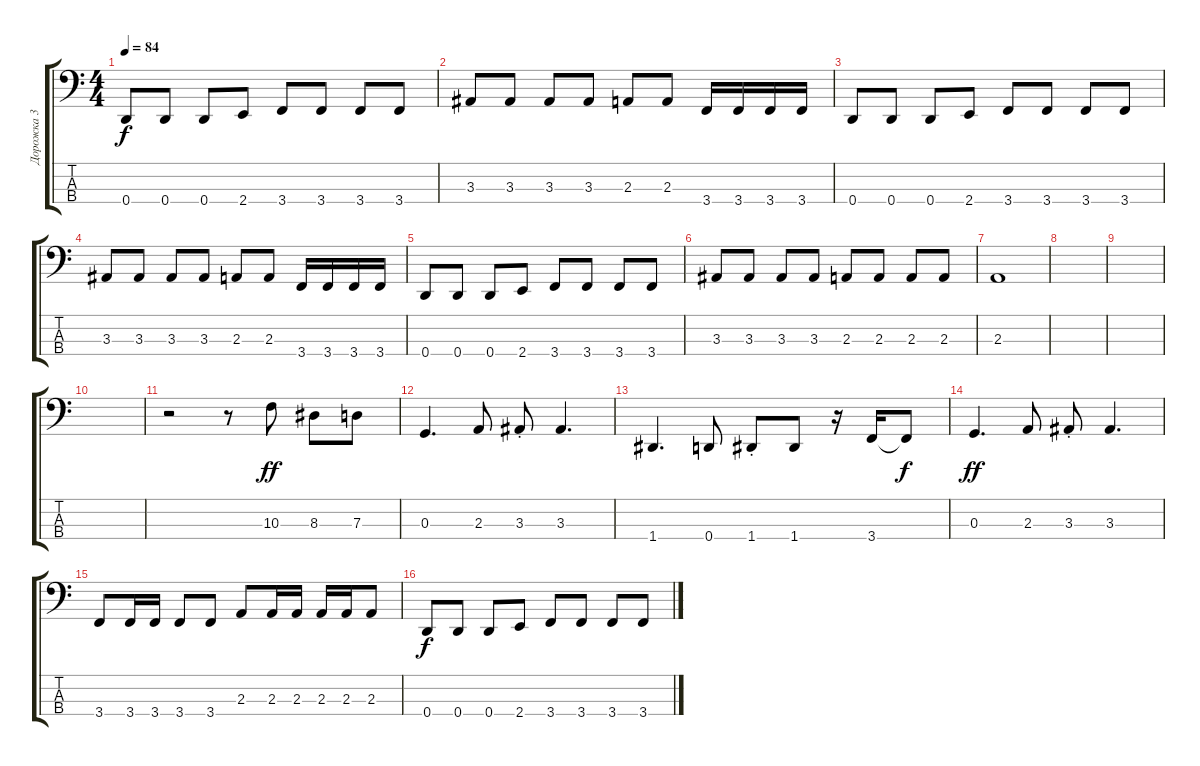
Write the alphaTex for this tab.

\track ("Дорожка 3" "Дорожка 3") {instrument electricbassfinger}
\staff {score tabs}
\tuning (F2 C2 G1 D1) {hide}
\ts (4 4)
\tempo 84
\clef f4
\ks c
0.4.8{dy f} 0.4.8 0.4.8 2.4.8 3.4.8 3.4.8 3.4.8 3.4.8 |
3.3.8 3.3.8 3.3.8 3.3.8 2.3.8 2.3.8 3.4.16 3.4.16 3.4.16 3.4.16 |
0.4.8 0.4.8 0.4.8 2.4.8 3.4.8 3.4.8 3.4.8 3.4.8 |
3.3.8 3.3.8 3.3.8 3.3.8 2.3.8 2.3.8 3.4.16 3.4.16 3.4.16 3.4.16 |
0.4.8 0.4.8 0.4.8 2.4.8 3.4.8 3.4.8 3.4.8 3.4.8 |
3.3.8 3.3.8 3.3.8 3.3.8 2.3.8 2.3.8 2.3.8 2.3.8 |
2.3.1 |
|
|
|
r.2 r.8 10.3.8{dy ff} 8.3.8 7.3.8 |
0.3.4{d} 2.3.8 3.3{st}.8 3.3.4{d} |
1.4.4{d} 0.4.8 1.4{st}.8 1.4.8 r.16 3.4.16 3.4{t}.8{dy f} |
0.3.4{d dy ff} 2.3.8 3.3{st}.8 3.3.4{d} |
3.4.8 3.4.16 3.4.16 3.4.8 3.4.8 2.3.8 2.3.16 2.3.16 2.3.16 2.3.16 2.3.8 |
0.4.8{dy f} 0.4.8 0.4.8 2.4.8 3.4.8 3.4.8 3.4.8 3.4.8
